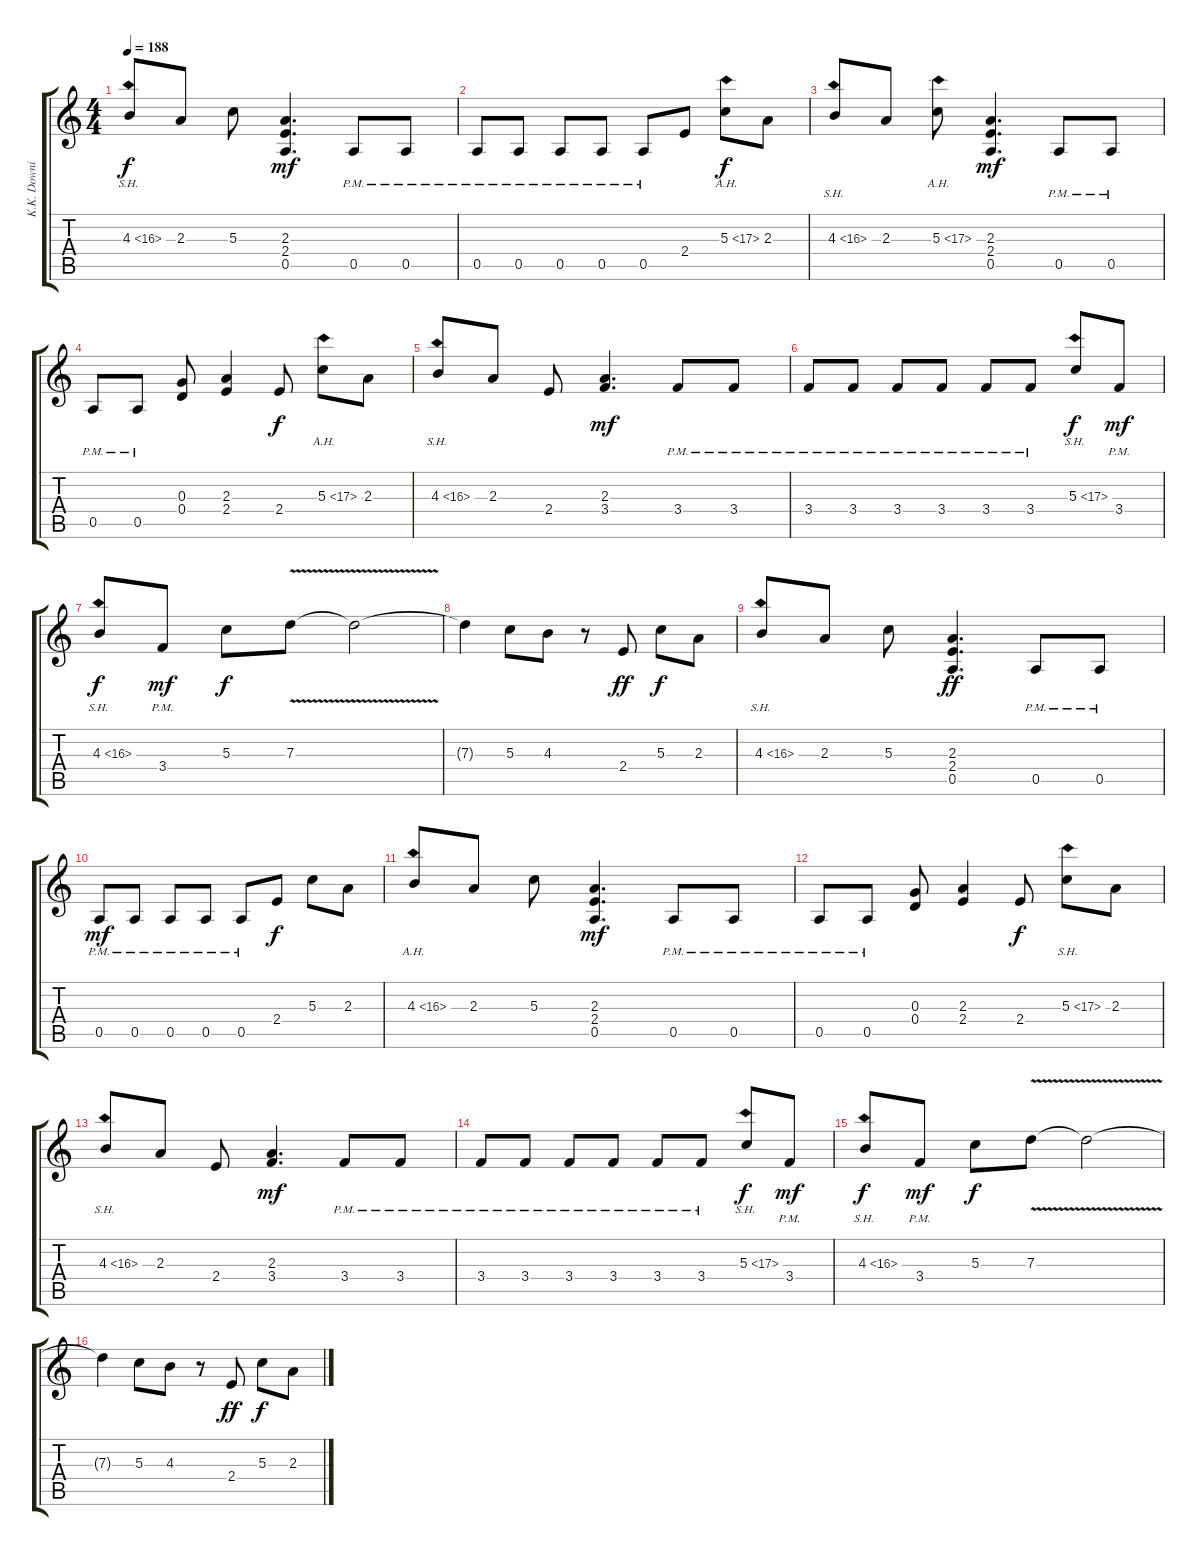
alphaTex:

\track ("K.K. Downing" "K.K. Downi") {instrument distortionguitar}
\staff {score tabs}
\tuning (E4 B3 G3 D3 A2 E2) {hide}
\ts (4 4)
\tempo 188
\clef g2
\ks c
4.3{sh 12}.8{dy f} 2.3.8 5.3.8 (2.3 2.4 0.5).4{d dy mf} 0.5{pm}.8 0.5{pm}.8 |
0.5{pm}.8 0.5{pm}.8 0.5{pm}.8 0.5{pm}.8 0.5{pm}.8 2.4.8 5.3{ah 12}.8{dy f} 2.3.8 |
4.3{sh 12}.8 2.3.8 5.3{ah 12}.8 (2.3 2.4 0.5).4{d dy mf} 0.5{pm}.8 0.5{pm}.8 |
0.5{pm}.8 0.5{pm}.8 (0.3 0.4).8 (2.3 2.4).4 2.4.8{dy f} 5.3{ah 12}.8 2.3.8 |
4.3{sh 12}.8 2.3.8 2.4.8 (2.3 3.4).4{d dy mf} 3.4{pm}.8 3.4{pm}.8 |
3.4{pm}.8 3.4{pm}.8 3.4{pm}.8 3.4{pm}.8 3.4{pm}.8 3.4{pm}.8 5.3{sh 12}.8{dy f} 3.4{pm}.8{dy mf} |
4.3{sh 12}.8{dy f} 3.4{pm}.8{dy mf} 5.3.8{dy f} 7.3{v}.8 7.3{t}.2 |
7.3{t}.4 5.3.8 4.3.8 r.8 2.4.8{dy ff} 5.3.8{dy f} 2.3.8 |
4.3{sh 12}.8 2.3.8 5.3.8 (2.3 2.4 0.5).4{d dy ff} 0.5{pm}.8 0.5{pm}.8 |
0.5{pm}.8{dy mf} 0.5{pm}.8 0.5{pm}.8 0.5{pm}.8 0.5{pm}.8 2.4.8{dy f} 5.3.8 2.3.8 |
4.3{ah 12}.8 2.3.8 5.3.8 (2.3 2.4 0.5).4{d dy mf} 0.5{pm}.8 0.5{pm}.8 |
0.5{pm}.8 0.5{pm}.8 (0.3 0.4).8 (2.3 2.4).4 2.4.8{dy f} 5.3{sh 12}.8 2.3.8 |
4.3{sh 12}.8 2.3.8 2.4.8 (2.3 3.4).4{d dy mf} 3.4{pm}.8 3.4{pm}.8 |
3.4{pm}.8 3.4{pm}.8 3.4{pm}.8 3.4{pm}.8 3.4{pm}.8 3.4{pm}.8 5.3{sh 12}.8{dy f} 3.4{pm}.8{dy mf} |
4.3{sh 12}.8{dy f} 3.4{pm}.8{dy mf} 5.3.8{dy f} 7.3{v}.8 7.3{t}.2 |
7.3{t}.4 5.3.8 4.3.8 r.8 2.4.8{dy ff} 5.3.8{dy f} 2.3.8
